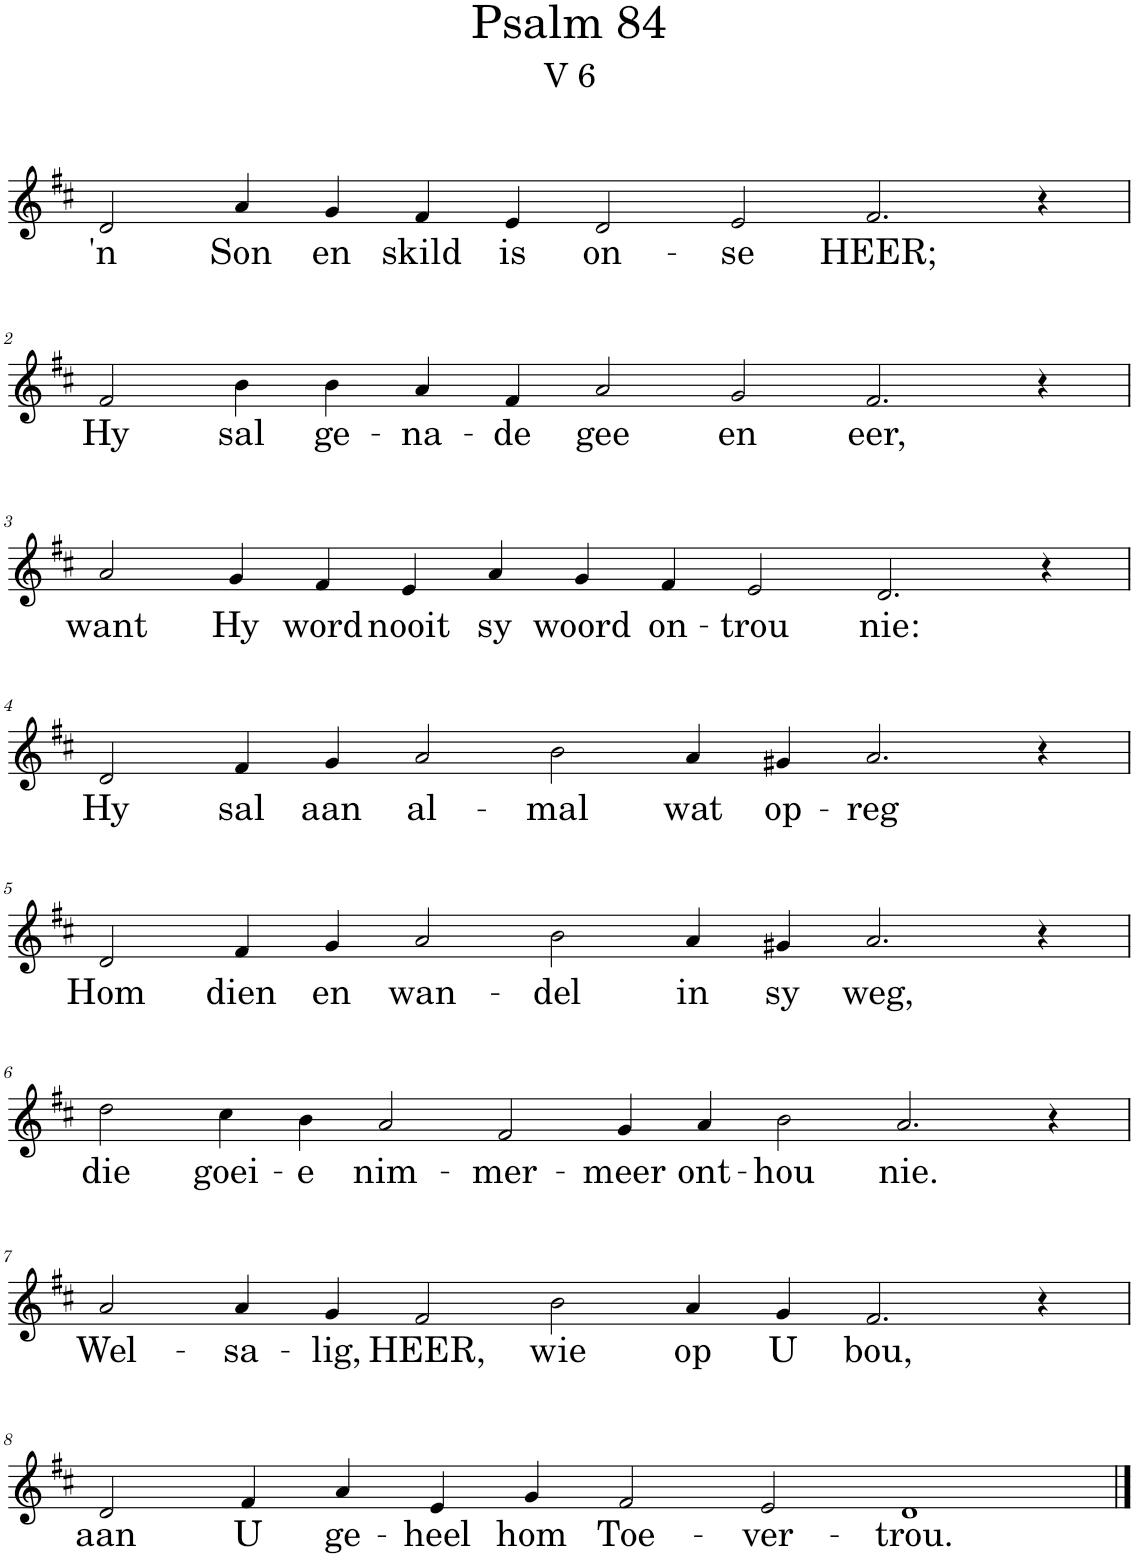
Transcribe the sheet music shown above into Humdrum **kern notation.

**kern	**text
*part1	*part1
*staff1	*staff1
*I"Pipe Organ	*
*I'Org.	*
*clefG2	*
*k[f#c#]	*
*M14/4	*
=1	=1
!	!LO:LY:b
2d/	'n
!	!LO:LY:b
4a/	Son
!	!LO:LY:b
4g/	en
!	!LO:LY:b
4f#/	skild
!	!LO:LY:b
4e/	is
!	!LO:LY:b
2d/	on-
!	!LO:LY:b
2e/	-se
!	!LO:LY:b
2.f#/	HEER;
4r	.
!!LO:LB:g=z
=2	=2
!	!LO:LY:b
2f#/	Hy
!	!LO:LY:b
4b\	sal
!	!LO:LY:b
4b\	ge-
!	!LO:LY:b
4a/	-na-
!	!LO:LY:b
4f#/	-de
!	!LO:LY:b
2a/	gee
!	!LO:LY:b
2g/	en
!	!LO:LY:b
2.f#/	eer,
4r	.
!!LO:LB:g=z
=3	=3
!	!LO:LY:b
2a/	want
!	!LO:LY:b
4g/	Hy
!	!LO:LY:b
4f#/	word
!	!LO:LY:b
4e/	nooit
!	!LO:LY:b
4a/	sy
!	!LO:LY:b
4g/	woord
!	!LO:LY:b
4f#/	on-
!	!LO:LY:b
2e/	-trou
!	!LO:LY:b
2.d/	nie:
4r	.
!!LO:LB:g=z
=4	=4
!	!LO:LY:b
2d/	Hy
!	!LO:LY:b
4f#/	sal
!	!LO:LY:b
4g/	aan
!	!LO:LY:b
2a/	al-
!	!LO:LY:b
2b\	-mal
!	!LO:LY:b
4a/	wat
!	!LO:LY:b
4g#X/	op-
!	!LO:LY:b
2.a/	-reg
4r	.
!!LO:LB:g=z
=5	=5
!	!LO:LY:b
2d/	Hom
!	!LO:LY:b
4f#/	dien
!	!LO:LY:b
4g/	en
!	!LO:LY:b
2a/	wan-
!	!LO:LY:b
2b\	-del
!	!LO:LY:b
4a/	in
!	!LO:LY:b
4g#X/	sy
!	!LO:LY:b
2.a/	weg,
4r	.
!!LO:LB:g=z
=6	=6
*M16/4	*
!	!LO:LY:b
2dd\	die
!	!LO:LY:b
4cc#\	goei-
!	!LO:LY:b
4b\	-e
!	!LO:LY:b
2a/	nim-
!	!LO:LY:b
2f#/	-mer-
!	!LO:LY:b
4g/	-meer
!	!LO:LY:b
4a/	ont-
!	!LO:LY:b
2b\	-hou
!	!LO:LY:b
2.a/	nie.
4r	.
!!LO:LB:g=z
=7	=7
*M14/4	*
!	!LO:LY:b
2a/	Wel-
!	!LO:LY:b
4a/	-sa-
!	!LO:LY:b
4g/	-lig,
!	!LO:LY:b
2f#/	HEER,
!	!LO:LY:b
2b\	wie
!	!LO:LY:b
4a/	op
!	!LO:LY:b
4g/	U
!	!LO:LY:b
2.f#/	bou,
4r	.
!!LO:LB:g=z
=8	=8
!	!LO:LY:b
2d/	aan
!	!LO:LY:b
4f#/	U
!	!LO:LY:b
4a/	ge-
!	!LO:LY:b
4e/	-heel
!	!LO:LY:b
4g/	hom
!	!LO:LY:b
2f#/	Toe-
!	!LO:LY:b
2e/	-ver-
!	!LO:LY:b
1d	-trou.
==	==
*-	*-
